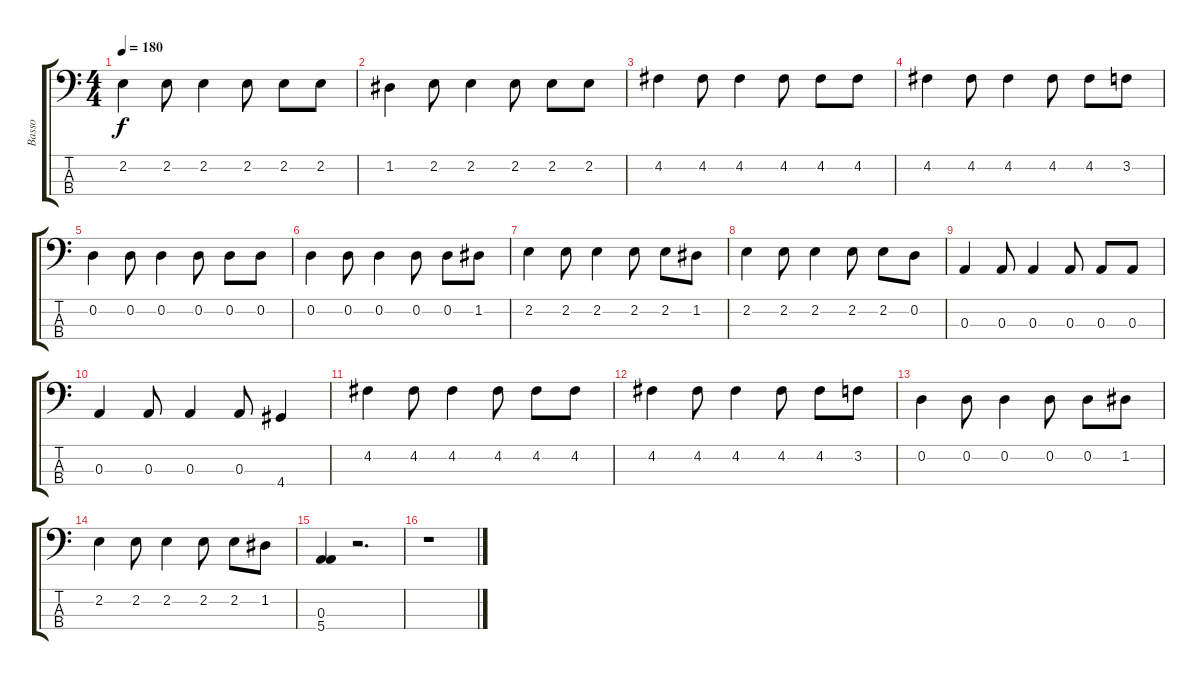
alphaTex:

\track ("Basso" "Basso") {instrument electricbasspick}
\staff {score tabs}
\tuning (G2 D2 A1 E1) {hide}
\ts (4 4)
\tempo 180
\clef f4
\ks c
2.2.4{dy f} 2.2.8 2.2.4 2.2.8 2.2.8 2.2.8 |
1.2.4 2.2.8 2.2.4 2.2.8 2.2.8 2.2.8 |
4.2.4 4.2.8 4.2.4 4.2.8 4.2.8 4.2.8 |
4.2.4 4.2.8 4.2.4 4.2.8 4.2.8 3.2.8 |
0.2.4 0.2.8 0.2.4 0.2.8 0.2.8 0.2.8 |
0.2.4 0.2.8 0.2.4 0.2.8 0.2.8 1.2.8 |
2.2.4 2.2.8 2.2.4 2.2.8 2.2.8 1.2.8 |
2.2.4 2.2.8 2.2.4 2.2.8 2.2.8 0.2.8 |
0.3.4 0.3.8 0.3.4 0.3.8 0.3.8 0.3.8 |
0.3.4 0.3.8 0.3.4 0.3.8 4.4.4 |
4.2.4 4.2.8 4.2.4 4.2.8 4.2.8 4.2.8 |
4.2.4 4.2.8 4.2.4 4.2.8 4.2.8 3.2.8 |
0.2.4 0.2.8 0.2.4 0.2.8 0.2.8 1.2.8 |
2.2.4 2.2.8 2.2.4 2.2.8 2.2.8 1.2.8 |
(0.3 5.4).4 r.2{d} |
r.1
